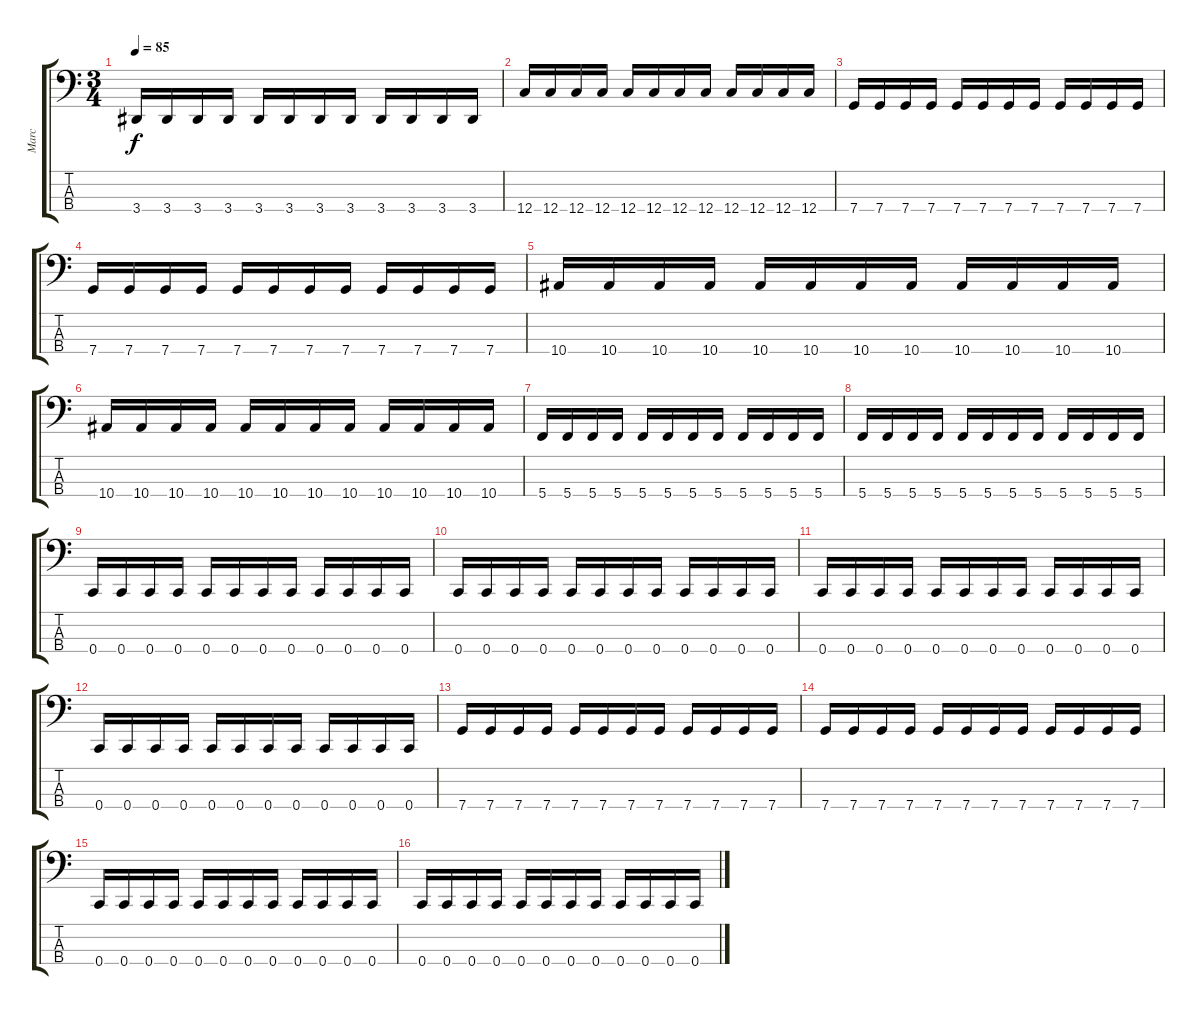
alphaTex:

\track ("Marc" "Marc") {instrument electricbasspick}
\staff {score tabs}
\tuning (F2 C2 G1 C1) {hide}
\ts (3 4)
\tempo 85
\clef f4
\ks c
3.4.16{dy f} 3.4.16 3.4.16 3.4.16 3.4.16 3.4.16 3.4.16 3.4.16 3.4.16 3.4.16 3.4.16 3.4.16 |
12.4.16 12.4.16 12.4.16 12.4.16 12.4.16 12.4.16 12.4.16 12.4.16 12.4.16 12.4.16 12.4.16 12.4.16 |
7.4.16 7.4.16 7.4.16 7.4.16 7.4.16 7.4.16 7.4.16 7.4.16 7.4.16 7.4.16 7.4.16 7.4.16 |
7.4.16 7.4.16 7.4.16 7.4.16 7.4.16 7.4.16 7.4.16 7.4.16 7.4.16 7.4.16 7.4.16 7.4.16 |
10.4.16 10.4.16 10.4.16 10.4.16 10.4.16 10.4.16 10.4.16 10.4.16 10.4.16 10.4.16 10.4.16 10.4.16 |
10.4.16 10.4.16 10.4.16 10.4.16 10.4.16 10.4.16 10.4.16 10.4.16 10.4.16 10.4.16 10.4.16 10.4.16 |
5.4.16 5.4.16 5.4.16 5.4.16 5.4.16 5.4.16 5.4.16 5.4.16 5.4.16 5.4.16 5.4.16 5.4.16 |
5.4.16 5.4.16 5.4.16 5.4.16 5.4.16 5.4.16 5.4.16 5.4.16 5.4.16 5.4.16 5.4.16 5.4.16 |
0.4.16 0.4.16 0.4.16 0.4.16 0.4.16 0.4.16 0.4.16 0.4.16 0.4.16 0.4.16 0.4.16 0.4.16 |
0.4.16 0.4.16 0.4.16 0.4.16 0.4.16 0.4.16 0.4.16 0.4.16 0.4.16 0.4.16 0.4.16 0.4.16 |
0.4.16 0.4.16 0.4.16 0.4.16 0.4.16 0.4.16 0.4.16 0.4.16 0.4.16 0.4.16 0.4.16 0.4.16 |
0.4.16 0.4.16 0.4.16 0.4.16 0.4.16 0.4.16 0.4.16 0.4.16 0.4.16 0.4.16 0.4.16 0.4.16 |
7.4.16 7.4.16 7.4.16 7.4.16 7.4.16 7.4.16 7.4.16 7.4.16 7.4.16 7.4.16 7.4.16 7.4.16 |
7.4.16 7.4.16 7.4.16 7.4.16 7.4.16 7.4.16 7.4.16 7.4.16 7.4.16 7.4.16 7.4.16 7.4.16 |
0.4.16 0.4.16 0.4.16 0.4.16 0.4.16 0.4.16 0.4.16 0.4.16 0.4.16 0.4.16 0.4.16 0.4.16 |
0.4.16 0.4.16 0.4.16 0.4.16 0.4.16 0.4.16 0.4.16 0.4.16 0.4.16 0.4.16 0.4.16 0.4.16
